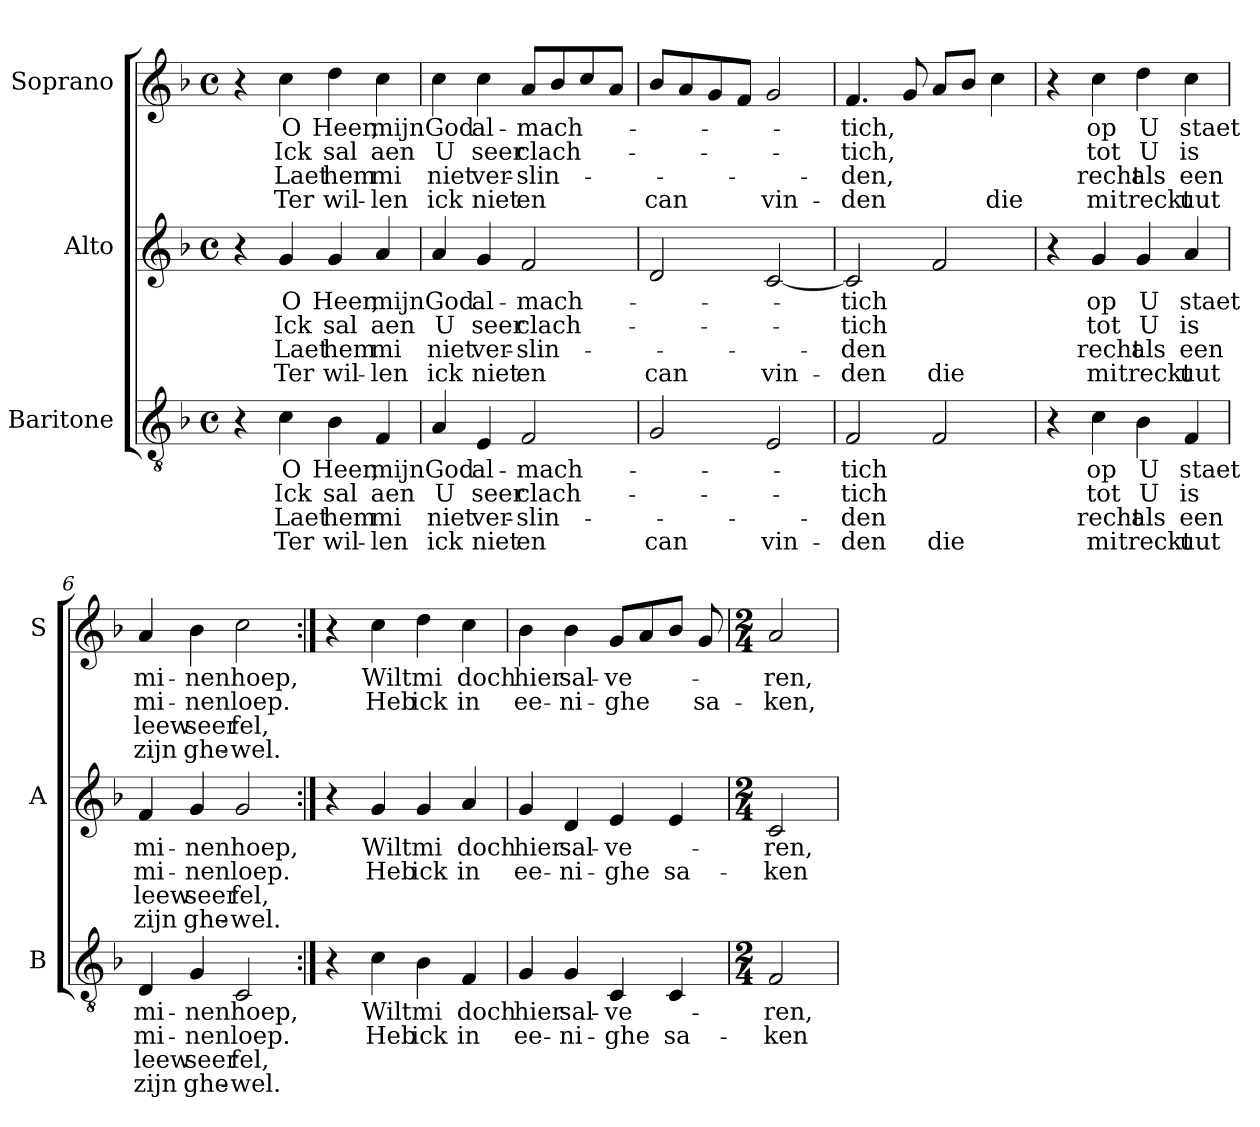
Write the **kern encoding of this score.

**kern	**text	**text	**text	**text	**kern	**text	**text	**text	**text	**kern	**text	**text	**text	**text
*part3	*part3	*part3	*part3	*part3	*part2	*part2	*part2	*part2	*part2	*part1	*part1	*part1	*part1	*part1
*staff3	*staff3	*staff3	*staff3	*staff3	*staff2	*staff2	*staff2	*staff2	*staff2	*staff1	*staff1	*staff1	*staff1	*staff1
*I"Baritone	*	*	*	*	*I"Alto	*	*	*	*	*I"Soprano	*	*	*	*
*I'B	*	*	*	*	*I'A	*	*	*	*	*I'S	*	*	*	*
*clefGv2	*	*	*	*	*clefG2	*	*	*	*	*clefG2	*	*	*	*
*k[b-]	*	*	*	*	*k[b-]	*	*	*	*	*k[b-]	*	*	*	*
*F:	*	*	*	*	*F:	*	*	*	*	*F:	*	*	*	*
*M4/4	*	*	*	*	*M4/4	*	*	*	*	*M4/4	*	*	*	*
*met(c)	*	*	*	*	*met(c)	*	*	*	*	*met(c)	*	*	*	*
=1	=1	=1	=1	=1	=1	=1	=1	=1	=1	=1	=1	=1	=1	=1
!	!LO:LY:b	!	!LO:LY:b	!	!	!LO:LY:b	!	!LO:LY:b	!	!	!LO:LY:b	!	!LO:LY:b	!
4r	1)	.	2)	.	4r	1)	.	2)	.	4r	1)	.	2)	.
!	!LO:LY:b	!LO:LY:b	!LO:LY:b	!LO:LY:b	!	!LO:LY:b	!LO:LY:b	!LO:LY:b	!LO:LY:b	!	!LO:LY:b	!LO:LY:b	!LO:LY:b	!LO:LY:b
4c\	O	Ick	Laet	Ter	4g/	O	Ick	Laet	Ter	4cc\	O	Ick	Laet	Ter
!	!LO:LY:b	!LO:LY:b	!LO:LY:b	!LO:LY:b	!	!LO:LY:b	!LO:LY:b	!LO:LY:b	!LO:LY:b	!	!LO:LY:b	!LO:LY:b	!LO:LY:b	!LO:LY:b
4B-\	Heer,	sal	hem	wil-	4g/	Heer,	sal	hem	wil-	4dd\	Heer,	sal	hem	wil-
!	!LO:LY:b	!LO:LY:b	!LO:LY:b	!LO:LY:b	!	!LO:LY:b	!LO:LY:b	!LO:LY:b	!LO:LY:b	!	!LO:LY:b	!LO:LY:b	!LO:LY:b	!LO:LY:b
4F/	mijn	aen	mi	-len	4a/	mijn	aen	mi	-len	4cc\	mijn	aen	mi	-len
=2	=2	=2	=2	=2	=2	=2	=2	=2	=2	=2	=2	=2	=2	=2
!	!LO:LY:b	!LO:LY:b	!LO:LY:b	!LO:LY:b	!	!LO:LY:b	!LO:LY:b	!LO:LY:b	!LO:LY:b	!	!LO:LY:b	!LO:LY:b	!LO:LY:b	!LO:LY:b
4A/	God	U	niet	ick	4a/	God	U	niet	ick	4cc\	God	U	niet	ick
!	!LO:LY:b	!LO:LY:b	!LO:LY:b	!LO:LY:b	!	!LO:LY:b	!LO:LY:b	!LO:LY:b	!LO:LY:b	!	!LO:LY:b	!LO:LY:b	!LO:LY:b	!LO:LY:b
4E/	al-	seer	ver-	niet	4g/	al-	seer	ver-	niet	4cc\	al-	seer	ver-	niet
!	!LO:LY:b	!LO:LY:b	!LO:LY:b	!LO:LY:b	!	!LO:LY:b	!LO:LY:b	!LO:LY:b	!LO:LY:b	!	!LO:LY:b	!LO:LY:b	!LO:LY:b	!LO:LY:b
2F/	-mach-	clach-	-slin-	en	2f/	-mach-	clach-	-slin-	en	8a/L	-mach-	clach-	-slin-	en
.	.	.	.	.	.	.	.	.	.	8b-/	.	.	.	.
.	.	.	.	.	.	.	.	.	.	8cc/	.	.	.	.
.	.	.	.	.	.	.	.	.	.	8a/J	.	.	.	.
=3	=3	=3	=3	=3	=3	=3	=3	=3	=3	=3	=3	=3	=3	=3
!	!	!	!	!LO:LY:b	!	!	!	!	!LO:LY:b	!	!	!	!	!LO:LY:b
2G/	.	.	.	can	2d/	.	.	.	can	8b-/L	.	.	.	can
.	.	.	.	.	.	.	.	.	.	8a/	.	.	.	.
.	.	.	.	.	.	.	.	.	.	8g/	.	.	.	.
.	.	.	.	.	.	.	.	.	.	8f/J	.	.	.	.
!	!	!	!	!LO:LY:b	!	!	!	!	!LO:LY:b	!	!	!	!	!LO:LY:b
2E/	.	.	.	vin-	[2c/	.	.	.	vin-	2g/	.	.	.	vin-
=4	=4	=4	=4	=4	=4	=4	=4	=4	=4	=4	=4	=4	=4	=4
!	!LO:LY:b	!LO:LY:b	!LO:LY:b	!LO:LY:b	!	!LO:LY:b	!LO:LY:b	!LO:LY:b	!LO:LY:b	!	!LO:LY:b	!LO:LY:b	!LO:LY:b	!LO:LY:b
2F/	-tich	-tich	-den	-den	2c/]	-tich	-tich	-den	-den	4.f/	-tich,	-tich,	-den,	-den
.	.	.	.	.	.	.	.	.	.	8g/	.	.	.	.
!	!	!	!	!LO:LY:b	!	!	!	!	!LO:LY:b	!	!	!	!	!
2F/	.	.	.	die	2f/	.	.	.	die	8a/L	.	.	.	.
.	.	.	.	.	.	.	.	.	.	8b-/J	.	.	.	.
!	!	!	!	!	!	!	!	!	!	!	!	!	!	!LO:LY:b
.	.	.	.	.	.	.	.	.	.	4cc\	.	.	.	die
!!LO:LB:g=z
=5	=5	=5	=5	=5	=5	=5	=5	=5	=5	=5	=5	=5	=5	=5
4r	.	.	.	.	4r	.	.	.	.	4r	.	.	.	.
!	!LO:LY:b	!LO:LY:b	!LO:LY:b	!LO:LY:b	!	!LO:LY:b	!LO:LY:b	!LO:LY:b	!LO:LY:b	!	!LO:LY:b	!LO:LY:b	!LO:LY:b	!LO:LY:b
4c\	op	tot	recht	mi	4g/	op	tot	recht	mi	4cc\	op	tot	recht	mi
!	!LO:LY:b	!LO:LY:b	!LO:LY:b	!LO:LY:b	!	!LO:LY:b	!LO:LY:b	!LO:LY:b	!LO:LY:b	!	!LO:LY:b	!LO:LY:b	!LO:LY:b	!LO:LY:b
4B-\	U	U	als	treckt	4g/	U	U	als	treckt	4dd\	U	U	als	treckt
!	!LO:LY:b	!LO:LY:b	!LO:LY:b	!LO:LY:b	!	!LO:LY:b	!LO:LY:b	!LO:LY:b	!LO:LY:b	!	!LO:LY:b	!LO:LY:b	!LO:LY:b	!LO:LY:b
4F/	staet	is	een	uut	4a/	staet	is	een	uut	4cc\	staet	is	een	uut
=6	=6	=6	=6	=6	=6	=6	=6	=6	=6	=6	=6	=6	=6	=6
!	!LO:LY:b	!LO:LY:b	!LO:LY:b	!LO:LY:b	!	!LO:LY:b	!LO:LY:b	!LO:LY:b	!LO:LY:b	!	!LO:LY:b	!LO:LY:b	!LO:LY:b	!LO:LY:b
4D/	mi-	mi-	leew	zijn	4f/	mi-	mi-	leew	zijn	4a/	mi-	mi-	leew	zijn
!	!LO:LY:b	!LO:LY:b	!LO:LY:b	!LO:LY:b	!	!LO:LY:b	!LO:LY:b	!LO:LY:b	!LO:LY:b	!	!LO:LY:b	!LO:LY:b	!LO:LY:b	!LO:LY:b
4G/	-nen	-nen	seer	ghe-	4g/	-nen	-nen	seer	ghe-	4b-\	-nen	-nen	seer	ghe-
!	!LO:LY:b	!LO:LY:b	!LO:LY:b	!LO:LY:b	!	!LO:LY:b	!LO:LY:b	!LO:LY:b	!LO:LY:b	!	!LO:LY:b	!LO:LY:b	!LO:LY:b	!LO:LY:b
2C/	hoep,	loep.	fel,	-wel.	2g/	hoep,	loep.	fel,	-wel.	2cc\	hoep,	loep.	fel,	-wel.
=7:|!	=7:|!	=7:|!	=7:|!	=7:|!	=7:|!	=7:|!	=7:|!	=7:|!	=7:|!	=7:|!	=7:|!	=7:|!	=7:|!	=7:|!
4r	.	.	.	.	4r	.	.	.	.	4ra	.	.	.	.
!	!LO:LY:b	!LO:LY:b	!	!	!	!LO:LY:b	!LO:LY:b	!	!	!	!LO:LY:b	!LO:LY:b	!	!
4c\	Wilt	Heb	.	.	4g/	Wilt	Heb	.	.	4cc\	Wilt	Heb	.	.
!	!LO:LY:b	!LO:LY:b	!	!	!	!LO:LY:b	!LO:LY:b	!	!	!	!LO:LY:b	!LO:LY:b	!	!
4B-\	mi	ick	.	.	4g/	mi	ick	.	.	4dd\	mi	ick	.	.
!	!LO:LY:b	!LO:LY:b	!	!	!	!LO:LY:b	!LO:LY:b	!	!	!	!LO:LY:b	!LO:LY:b	!	!
4F/	doch	in	.	.	4a/	doch	in	.	.	4cc\	doch	in	.	.
=8	=8	=8	=8	=8	=8	=8	=8	=8	=8	=8	=8	=8	=8	=8
!	!LO:LY:b	!LO:LY:b	!	!	!	!LO:LY:b	!LO:LY:b	!	!	!	!LO:LY:b	!LO:LY:b	!	!
4G/	hier	ee-	.	.	4g/	hier	ee-	.	.	4b-\	hier	ee-	.	.
!	!LO:LY:b	!LO:LY:b	!	!	!	!LO:LY:b	!LO:LY:b	!	!	!	!LO:LY:b	!LO:LY:b	!	!
4G/	sal-	-ni-	.	.	4d/	sal-	-ni-	.	.	4b-\	sal-	-ni-	.	.
!	!LO:LY:b	!LO:LY:b	!	!	!	!LO:LY:b	!LO:LY:b	!	!	!	!LO:LY:b	!LO:LY:b	!	!
4C/	-ve-	-ghe	.	.	4e/	-ve-	-ghe	.	.	8g/L	-ve-	-ghe	.	.
.	.	.	.	.	.	.	.	.	.	8a/	.	.	.	.
!	!	!LO:LY:b	!	!	!	!	!LO:LY:b	!	!	!	!	!	!	!
4C/	.	sa-	.	.	4e/	.	sa-	.	.	8b-/J	.	.	.	.
!	!	!	!	!	!	!	!	!	!	!	!	!LO:LY:b	!	!
.	.	.	.	.	.	.	.	.	.	8g/	.	sa-	.	.
!!LO:PB:g=z
=9	=9	=9	=9	=9	=9	=9	=9	=9	=9	=9	=9	=9	=9	=9
*M2/4	*	*	*	*	*M2/4	*	*	*	*	*M2/4	*	*	*	*
!	!LO:LY:b	!LO:LY:b	!	!	!	!LO:LY:b	!LO:LY:b	!	!	!	!LO:LY:b	!LO:LY:b	!	!
2F/	-ren,	-ken	.	.	2c/	-ren,	-ken	.	.	2a/	-ren,	-ken,	.	.
=	=	=	=	=	=	=	=	=	=	=	=	=	=	=
*-	*-	*-	*-	*-	*-	*-	*-	*-	*-	*-	*-	*-	*-	*-
